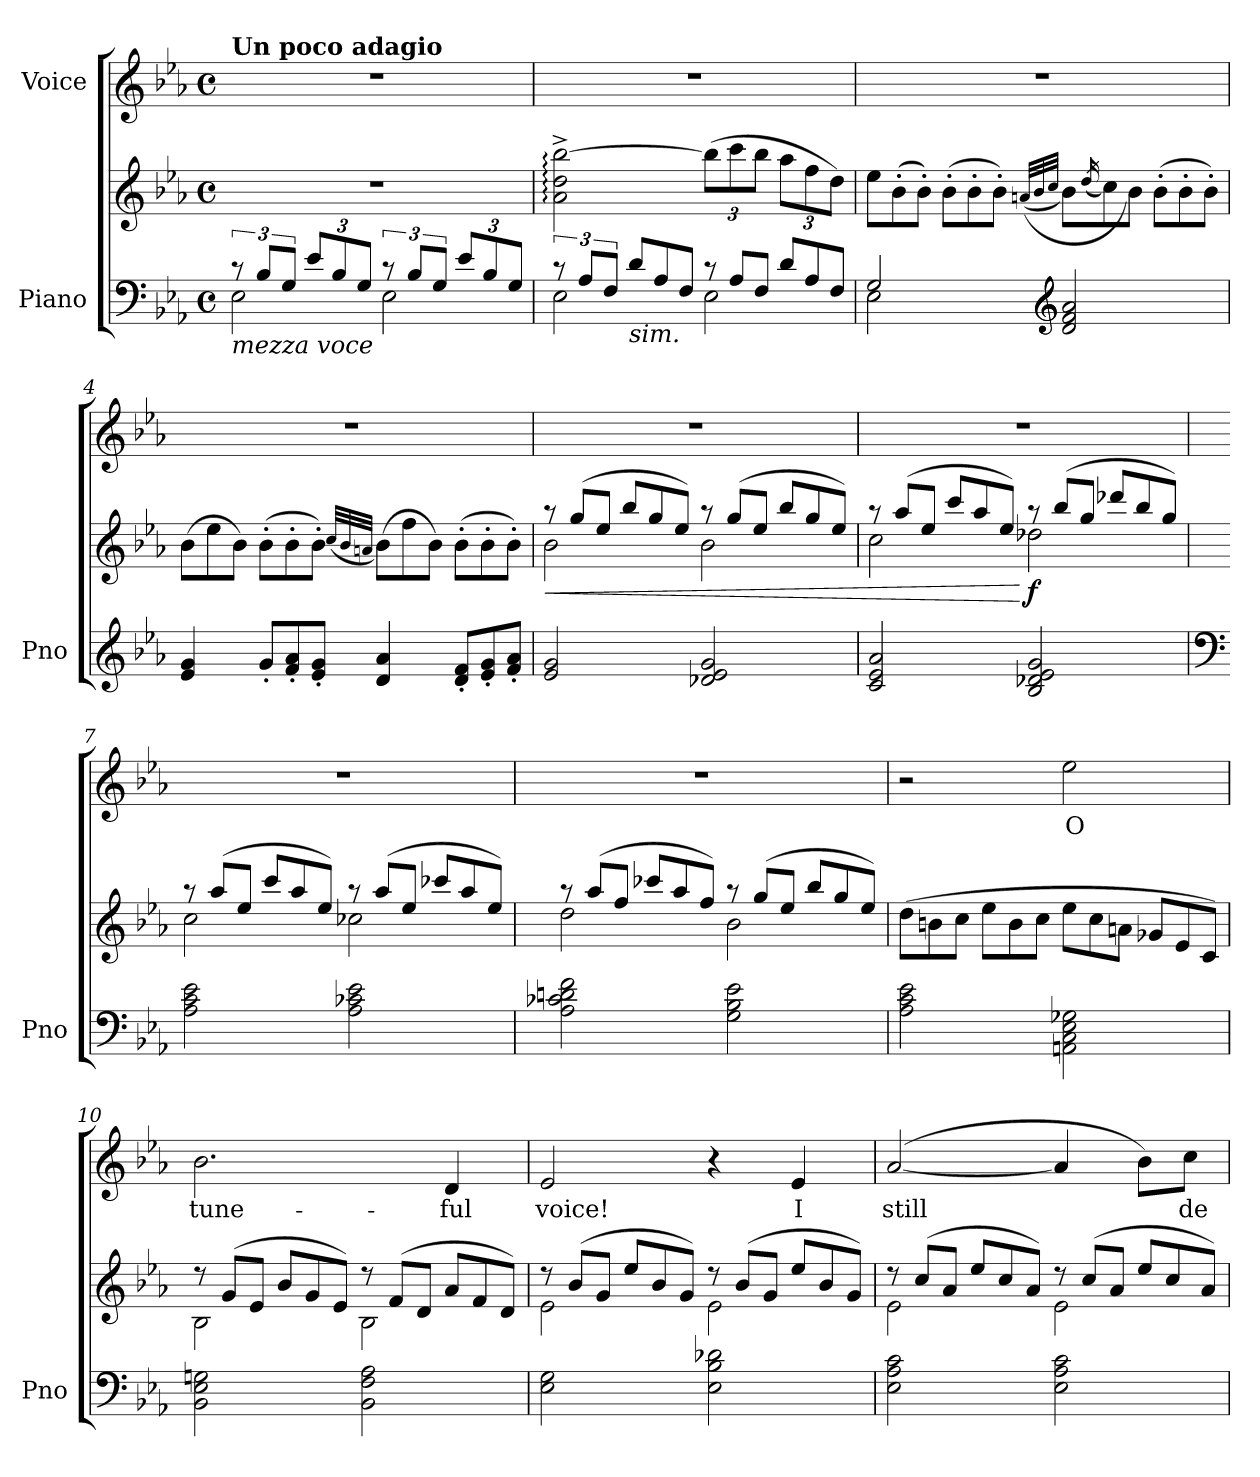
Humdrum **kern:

**kern	**kern	**dynam	**kern	**text
*part2	*part2	*part2	*part1	*part1
*staff3	*staff2	*staff2/3	*staff1	*staff1
*I"Piano	*	*	*I"Voice	*
*I'Pno	*	*	*	*
*clefF4	*clefG2	*	*clefG2	*
*k[b-e-a-]	*k[b-e-a-]	*	*k[b-e-a-]	*
*M4/4	*M4/4	*	*M4/4	*
*met(c)	*met(c)	*	*met(c)	*
=1	=1	=1	=1	=1
*^	*	*	*	*
!	!	!	!	!LO:TX:a:B:t=Un poco adagio	!
!LO:TX:b:i:t=mezza voce	!	!	!	!	!
12r	2E-\	1r	.	1r	.
12B-/L	.	.	.	.	.
12G/J	.	.	.	.	.
*Xbrackettup	*	*	*	*	*
12e-/L	.	.	.	.	.
12B-/	.	.	.	.	.
12G/J	.	.	.	.	.
*brackettup	*	*	*	*	*
12r	2E-\	.	.	.	.
12B-/L	.	.	.	.	.
12G/J	.	.	.	.	.
*Xbrackettup	*	*	*	*	*
12e-/L	.	.	.	.	.
12B-/	.	.	.	.	.
12G/J	.	.	.	.	.
=2	=2	=2	=2	=2	=2
*brackettup	*	*	*	*	*
12r	2E-\	2a-\:^ 2dd\:^ [2bb-\:^	.	1r	.
12A-/L	.	.	.	.	.
12F/J	.	.	.	.	.
*Xtuplet	*	*	*	*	*
!LO:TX:b:i:t=sim.	!	!	!	!	!
12d/L	.	.	.	.	.
12A-/	.	.	.	.	.
12F/J	.	.	.	.	.
12r	2E-\	(12bb-\L]	.	.	.
12A-/L	.	12ccc\	.	.	.
12F/J	.	12bb-\J	.	.	.
12d/L	.	12aa-\L	.	.	.
12A-/	.	12ff\	.	.	.
12F/J	.	12dd\J)	.	.	.
!!LO:LB:g=z
=3	=3	=3	=3	=3	=3
*	*	*Xtuplet	*	*	*
2G/	2E-\	12ee-\L	.	1r	.
.	.	(12b-'\	.	.	.
.	.	12b-'\J)	.	.	.
.	.	(12b-'\L	.	.	.
.	.	12b-'\	.	.	.
.	.	12b-'\J)	.	.	.
*clefG2	*	*	*	*	*
.	.	((>32qan/LLL	.	.	.
.	.	32qb-/	.	.	.
.	.	32qcc/JJJ	.	.	.
2d/ 2f/ 2a-/	2ryy	12b-\L)	.	.	.
.	.	(16qdd/	.	.	.
.	.	12cc\)	.	.	.
.	.	12b-\J)	.	.	.
.	.	(12b-'\L	.	.	.
.	.	12b-'\	.	.	.
.	.	12b-'\J)	.	.	.
*v	*v	*	*	*	*
=4	=4	=4	=4	=4
4e-/ 4g/	(12b-\L	.	1r	.
.	12ee-\	.	.	.
.	12b-\J)	.	.	.
12g'/L	(12b-'\L	.	.	.
12f/' 12a-/'	12b-'\	.	.	.
12e-/' 12g/'J	12b-'\J)	.	.	.
.	(32qcc/LLL	.	.	.
.	32qb-/	.	.	.
.	32qan/JJJ	.	.	.
4d/ 4a-/	(12b-\L)	.	.	.
.	12ff\	.	.	.
.	12b-\J)	.	.	.
12d/' 12f/'L	(12b-'\L	.	.	.
12e-/' 12g/'	12b-'\	.	.	.
12f/' 12a-/'J	12b-'\J)	.	.	.
!!LO:LB:g=z
=5	=5	=5	=5	=5
!	!	!LO:HP:b	!	!
*	*^	*	*	*
2e-/ 2g/	12r	2b-\	<	1r	.
.	(12gg/L	.	.	.	.
.	12ee-/J	.	.	.	.
.	12bb-/L	.	.	.	.
.	12gg/	.	.	.	.
.	12ee-/J)	.	.	.	.
2d-X/ 2e-/ 2g/	12r	2b-\	.	.	.
.	(12gg/L	.	.	.	.
.	12ee-/J	.	.	.	.
.	12bb-/L	.	.	.	.
.	12gg/	.	.	.	.
.	12ee-/J)	.	.	.	.
!!LO:PB:g=z
=6	=6	=6	=6	=6	=6
2c/ 2e-/ 2a-/	12r	2cc\	.	1r	.
.	(12aa-/L	.	.	.	.
.	12ee-/J	.	.	.	.
.	12ccc/L	.	.	.	.
.	12aa-/	.	.	.	.
.	12ee-/J)	.	.	.	.
!	!	!	!LO:DY:n=1:b	!	!
2B-/ 2d-X/ 2e-/ 2g/	12r	2dd-X\	[ f	.	.
.	(12bb-/L	.	.	.	.
.	12gg/J	.	.	.	.
.	12ddd-X/L	.	.	.	.
.	12bb-/	.	.	.	.
.	12gg/J)	.	.	.	.
=7	=7	=7	=7	=7	=7
*clefF4	*	*	*	*	*
2A-\ 2c\ 2e-\	12r	2cc\	.	1r	.
.	(12aa-/L	.	.	.	.
.	12ee-/J	.	.	.	.
.	12ccc/L	.	.	.	.
.	12aa-/	.	.	.	.
.	12ee-/J)	.	.	.	.
2A-\ 2c-X\ 2e-\	12r	2cc-X\	.	.	.
.	(12aa-/L	.	.	.	.
.	12ee-/J	.	.	.	.
.	12ccc-X/L	.	.	.	.
.	12aa-/	.	.	.	.
.	12ee-/J)	.	.	.	.
!!LO:LB:g=z
=8	=8	=8	=8	=8	=8
2A-\ 2c-X\ 2dn\ 2f\	12r	2dd\	.	1r	.
.	(12aa-/L	.	.	.	.
.	12ff/J	.	.	.	.
.	12ccc-X/L	.	.	.	.
.	12aa-/	.	.	.	.
.	12ff/J)	.	.	.	.
2G\ 2B-\ 2e-\	12r	2b-\	.	.	.
.	(12gg/L	.	.	.	.
.	12ee-/J	.	.	.	.
.	12bb-/L	.	.	.	.
.	12gg/	.	.	.	.
.	12ee-/J)	.	.	.	.
*	*v	*v	*	*	*
!!LO:PB:g=z
=9	=9	=9	=9	=9
2A-\ 2c\ 2e-\	(12dd\L	.	2r	.
.	12bn\	.	.	.
.	12cc\J	.	.	.
.	12ee-\L	.	.	.
.	12b\	.	.	.
.	12cc\J	.	.	.
!	!	!	!	!LO:LY:b
2AAn\ 2C\ 2E-\ 2G-X\	12ee-\L	.	2ee-\	O
.	12cc\	.	.	.
.	12an\J	.	.	.
.	12g-X/L	.	.	.
.	12e-/	.	.	.
.	12c/J)	.	.	.
=10	=10	=10	=10	=10
*	*^	*	*	*
!	!	!	!	!	!LO:LY:b
2BB-\ 2E-\ 2Gn\	12r	2B-\	.	2.b-\	tune-
.	(12g/L	.	.	.	.
.	12e-/J	.	.	.	.
.	12b-/L	.	.	.	.
.	12g/	.	.	.	.
.	12e-/J)	.	.	.	.
2BB-\ 2F\ 2A-\	12r	2B-\	.	.	.
.	(12f/L	.	.	.	.
.	12d/J	.	.	.	.
!	!	!	!	!	!LO:LY:b
.	12a-/L	.	.	4d/	-ful
.	12f/	.	.	.	.
.	12d/J)	.	.	.	.
!!LO:LB:g=z
=11	=11	=11	=11	=11	=11
!	!	!	!	!	!LO:LY:b
2E-\ 2G\	12r	2e-\	.	2e-/	voice!
.	(12b-/L	.	.	.	.
.	12g/J	.	.	.	.
.	12ee-/L	.	.	.	.
.	12b-/	.	.	.	.
.	12g/J)	.	.	.	.
2E-\ 2B-\ 2d-X\	12r	2e-\	.	4r	.
.	(12b-/L	.	.	.	.
.	12g/J	.	.	.	.
!	!	!	!	!	!LO:LY:b
.	12ee-/L	.	.	4e-/	I
.	12b-/	.	.	.	.
.	12g/J)	.	.	.	.
!!LO:LB:g=z
=12	=12	=12	=12	=12	=12
!	!	!	!	!	!LO:LY:b
2E-\ 2A-\ 2c\	12r	2e-\	.	([2a-/	still
.	(12cc/L	.	.	.	.
.	12a-/J	.	.	.	.
.	12ee-/L	.	.	.	.
.	12cc/	.	.	.	.
.	12a-/J)	.	.	.	.
2E-\ 2A-\ 2c\	12r	2e-\	.	4a-/]	.
.	(12cc/L	.	.	.	.
.	12a-/J	.	.	.	.
.	12ee-/L	.	.	8b-\L)	.
.	12cc/	.	.	.	.
!	!	!	!	!	!LO:LY:b
.	.	.	.	8cc\J	de-
.	12a-/J)	.	.	.	.
*	*v	*v	*	*	*
=	=	=	=	=
*-	*-	*-	*-	*-
